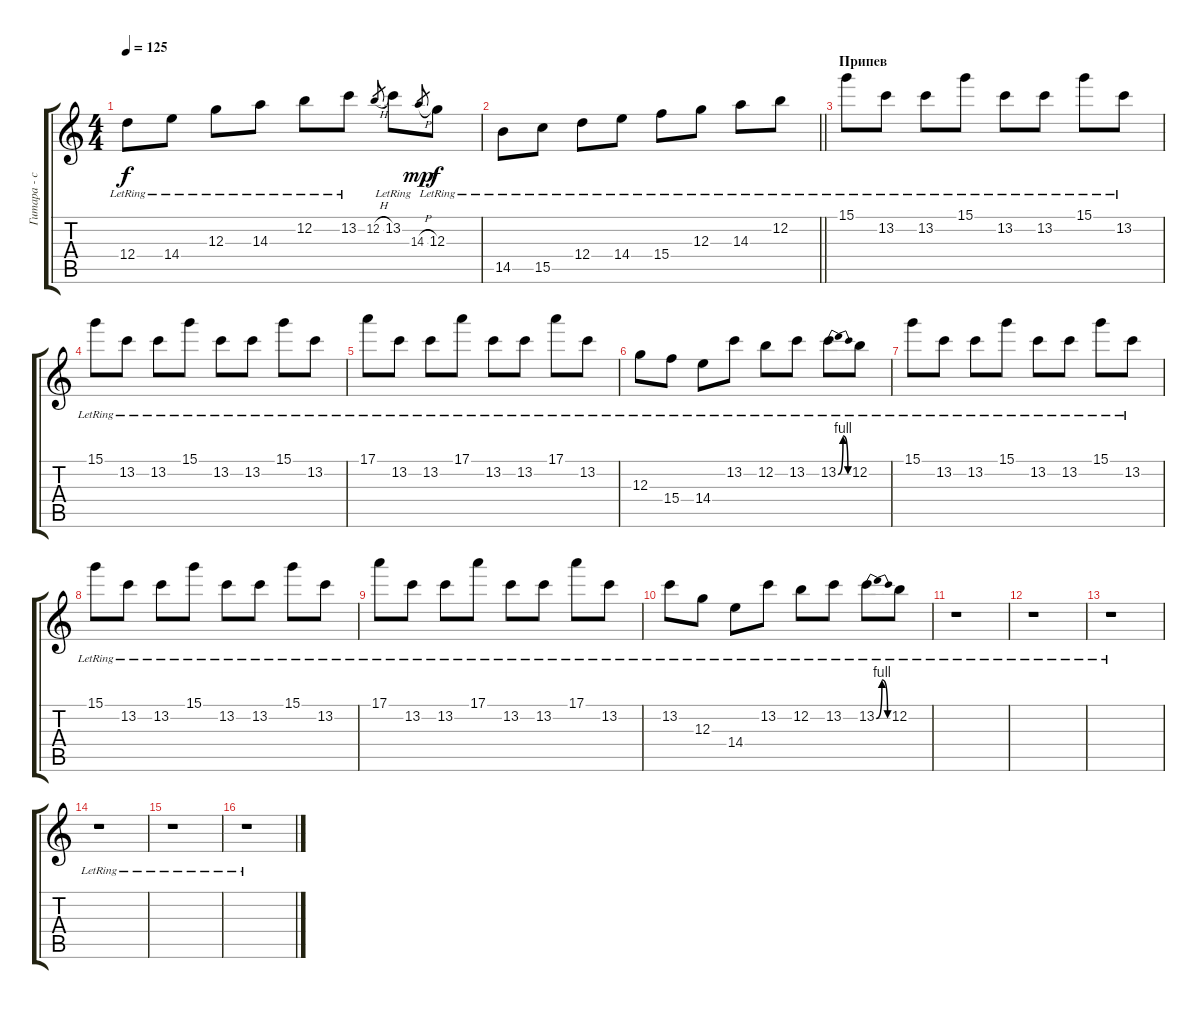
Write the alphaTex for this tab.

\track ("Гитара - соло" "Гитара - с") {instrument acousticguitarsteel}
\staff {score tabs}
\tuning (E4 B3 G3 D3 A2 E2) {hide}
\ts (4 4)
\tempo 125
\clef g2
\ks c
12.4{lr}.8{dy f} 14.4{lr}.8 12.3{lr}.8 14.3{lr}.8 12.2{lr}.8 13.2{lr}.8 12.2{h}.8{gr} 13.2{lr}.8 14.3{h}.8{gr dy mp} 12.3{lr}.8{dy f} |
\barLineRight lightlight
14.5{lr}.8 15.5{lr}.8 12.4{lr}.8 14.4{lr}.8 15.4{lr}.8 12.3{lr}.8 14.3{lr}.8 12.2{lr}.8 |
\section ("" "Припев")
15.1{lr}.8{volume 13} 13.2{lr}.8 13.2{lr}.8 15.1{lr}.8 13.2{lr}.8 13.2{lr}.8 15.1{lr}.8 13.2{lr}.8 |
15.1{lr}.8 13.2{lr}.8 13.2{lr}.8 15.1{lr}.8 13.2{lr}.8 13.2{lr}.8 15.1{lr}.8 13.2{lr}.8 |
17.1{lr}.8 13.2{lr}.8 13.2{lr}.8 17.1{lr}.8 13.2{lr}.8 13.2{lr}.8 17.1{lr}.8 13.2{lr}.8 |
12.3{lr}.8 15.4{lr}.8 14.4{lr}.8 13.2{lr}.8 12.2{lr}.8 13.2{lr}.8 13.2{be (bendrelease 0 0 25 4 45 4 60 0) lr}.8 12.2{lr}.8 |
15.1{lr}.8 13.2{lr}.8 13.2{lr}.8 15.1{lr}.8 13.2{lr}.8 13.2{lr}.8 15.1{lr}.8 13.2{lr}.8 |
15.1{lr}.8 13.2{lr}.8 13.2{lr}.8 15.1{lr}.8 13.2{lr}.8 13.2{lr}.8 15.1{lr}.8 13.2{lr}.8 |
17.1{lr}.8 13.2{lr}.8 13.2{lr}.8 17.1{lr}.8 13.2{lr}.8 13.2{lr}.8 17.1{lr}.8 13.2{lr}.8 |
13.2{lr}.8 12.3{lr}.8 14.4{lr}.8 13.2{lr}.8 12.2{lr}.8 13.2{lr}.8 13.2{be (bendrelease 0 0 25 4 45 4 60 0) lr}.8 12.2{lr}.8 |
r.1 |
r.1 |
r.1 |
r.1 |
r.1 |
r.1
